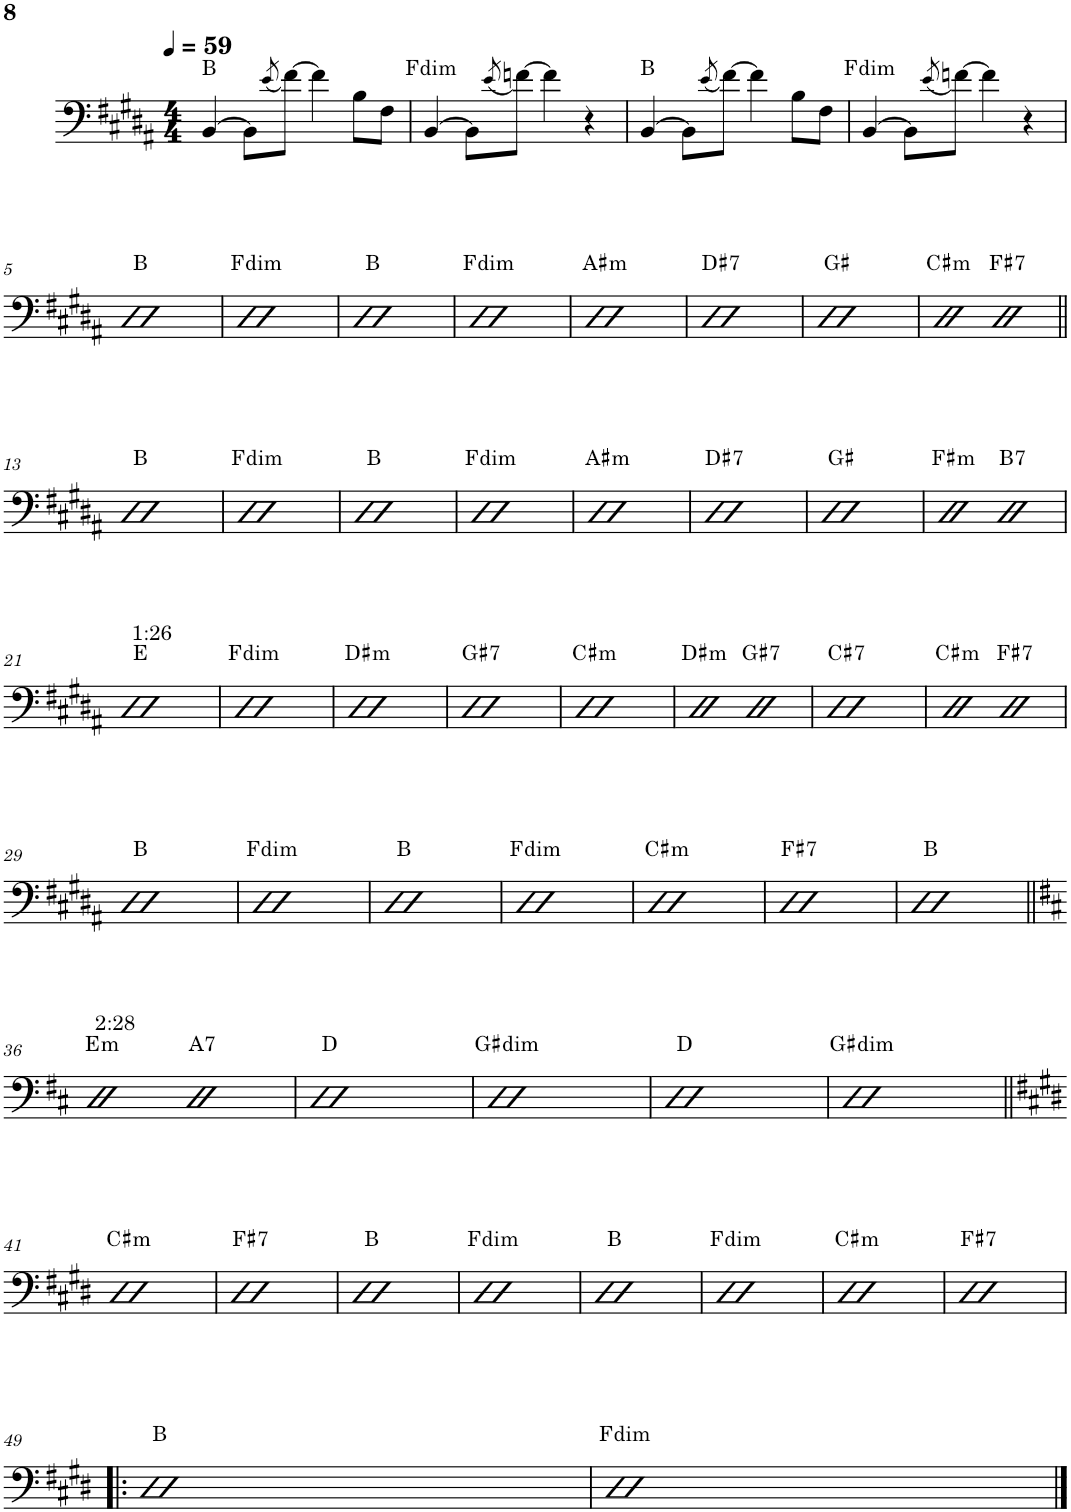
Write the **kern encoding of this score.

**kern	**harte
*part1	*part1
*staff1	*
*I"Acoustic Bass	*
*I'Bass	*
!!LO:PB:g=z
*clefF4	*
*Trd7c12	*
*k[f#c#g#d#a#]	*
*M4/4	*
*MM59	*
=1	=1
[4BB/	B:maj
8BB\L]	.
(8qe/	.
[8f#\J)	.
4f#\]	.
8B\L	.
8F#\J	.
=2	=2
!	!LO:H:kt=dim
[4BB/	F:dim
8BB\L]	.
(8qe/	.
[8fn\J)	.
4f\]	.
4r	.
=3	=3
[4BB/	B:maj
8BB\L]	.
(8qe/	.
[8f#\J)	.
4f#\]	.
8B\L	.
8F#\J	.
=4	=4
!	!LO:H:kt=dim
[4BB/	F:dim
8BB\L]	.
(8qe/	.
[8fn\J)	.
4f\]	.
4r	.
!!LO:LB:g=z
=5	=5
1D#	B:maj
=6	=6
!	!LO:H:kt=dim
1D#	F:dim
=7	=7
1D#	B:maj
=8	=8
!	!LO:H:kt=dim
1D#	F:dim
=9	=9
!	!LO:H:kt=m
1D#	A#:min
=10	=10
!	!LO:H:kt=7
1D#	D#:7
=11	=11
1D#	G#:maj
=12	=12
!	!LO:H:kt=m
2D#	C#:min
!	!LO:H:kt=7
2D#	F#:7
!!LO:LB:g=z
=13||	=13||
1D#	B:maj
=14	=14
!	!LO:H:kt=dim
1D#	F:dim
=15	=15
1D#	B:maj
=16	=16
!	!LO:H:kt=dim
1D#	F:dim
=17	=17
!	!LO:H:kt=m
1D#	A#:min
=18	=18
!	!LO:H:kt=7
1D#	D#:7
=19	=19
1D#	G#:maj
=20	=20
!	!LO:H:kt=m
2D#	F#:min
!	!LO:H:kt=7
2D#	B:7
!!LO:LB:g=z
=21	=21
!LO:TX:a:t=1&colon;26	!
1D#	E:maj
=22	=22
!	!LO:H:kt=dim
1D#	F:dim
=23	=23
!	!LO:H:kt=m
1D#	D#:min
=24	=24
!	!LO:H:kt=7
1D#	G#:7
=25	=25
!	!LO:H:kt=m
1D#	C#:min
=26	=26
!	!LO:H:kt=m
2D#	D#:min
!	!LO:H:kt=7
2D#	G#:7
=27	=27
!	!LO:H:kt=7
1D#	C#:7
=28	=28
!	!LO:H:kt=m
2D#	C#:min
!	!LO:H:kt=7
2D#	F#:7
!!LO:LB:g=z
=29	=29
1D#	B:maj
=30	=30
!	!LO:H:kt=dim
1D#	F:dim
=31	=31
1D#	B:maj
=32	=32
!	!LO:H:kt=dim
1D#	F:dim
=33	=33
!	!LO:H:kt=m
1D#	C#:min
=34	=34
!	!LO:H:kt=7
1D#	F#:7
=35	=35
1D#	B:maj
!!LO:LB:g=z
=36||	=36||
*k[f#c#]	*
!LO:TX:a:t=2&colon;28	!LO:H:kt=m
2D	E:min
!	!LO:H:kt=7
2D	A:7
=37	=37
1D	D:maj
=38	=38
!	!LO:H:kt=dim
1D	G#:dim
=39	=39
1D	D:maj
=40	=40
!	!LO:H:kt=dim
1D	G#:dim
!!LO:LB:g=z
=41||	=41||
*k[f#c#g#d#]	*
!	!LO:H:kt=m
1D#	C#:min
=42	=42
!	!LO:H:kt=7
1D#	F#:7
=43	=43
1D#	B:maj
=44	=44
!	!LO:H:kt=dim
1D#	F:dim
=45	=45
1D#	B:maj
=46	=46
!	!LO:H:kt=dim
1D#	F:dim
=47	=47
!	!LO:H:kt=m
1D#	C#:min
=48	=48
!	!LO:H:kt=7
1D#	F#:7
!!LO:LB:g=z
=49!|:	=49!|:
1D#	B:maj
=50	=50
!	!LO:H:kt=dim
1D#	F:dim
==	==
*-	*-
